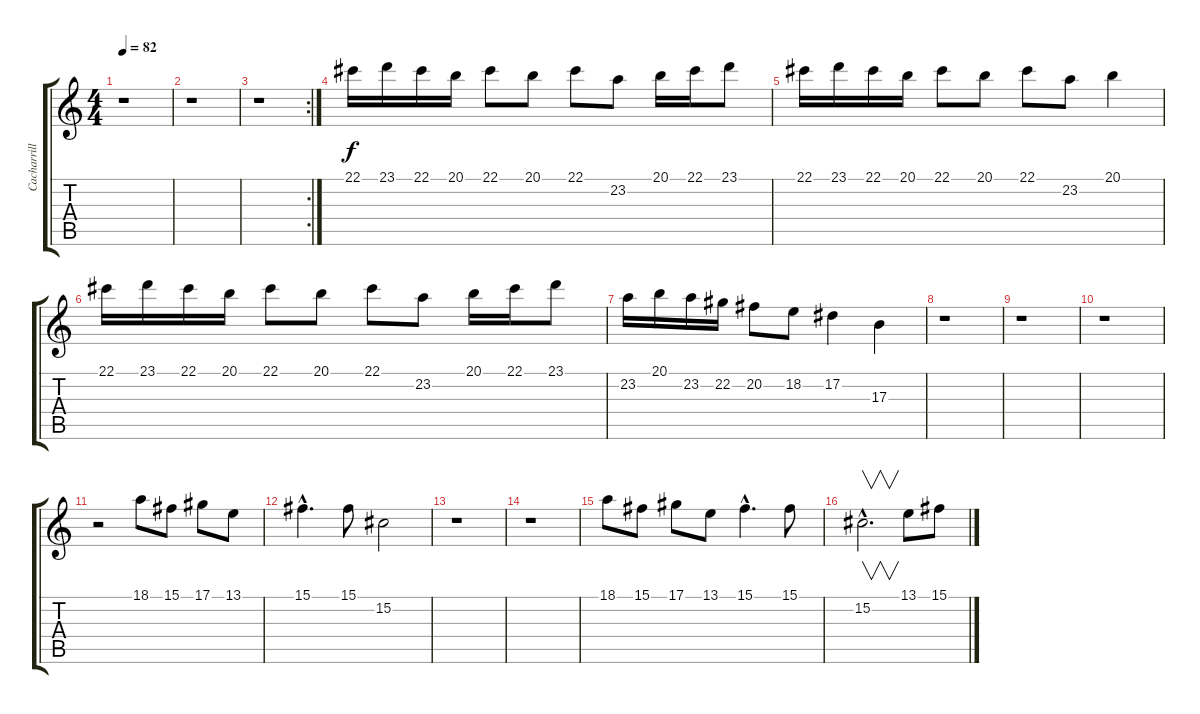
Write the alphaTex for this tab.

\track ("Cacharrillo" "Cacharrill") {instrument glockenspiel}
\staff {score tabs}
\tuning (Eb4 Bb3 Gb3 Db3 Ab2 Eb2) {hide}
\ts (4 4)
\tempo 82
\clef g2
\ks c
r.1{dy f} |
r.1 |
\rc 2
r.1 |
22.1.16 23.1.16 22.1.16 20.1.16 22.1.8 20.1.8 22.1.8 23.2.8 20.1.16 22.1.16 23.1.8 |
22.1.16 23.1.16 22.1.16 20.1.16 22.1.8 20.1.8 22.1.8 23.2.8 20.1.4 |
22.1.16 23.1.16 22.1.16 20.1.16 22.1.8 20.1.8 22.1.8 23.2.8 20.1.16 22.1.16 23.1.8 |
23.2.16 20.1.16 23.2.16 22.2.16 20.2.8 18.2.8 17.2.4 17.3.4 |
r.1 |
r.1 |
r.1 |
r.2 18.1.8 15.1.8 17.1.8 13.1.8 |
15.1{hac}.4{d} 15.1.8 15.2.2 |
r.1 |
r.1 |
18.1.8 15.1.8 17.1.8 13.1.8 15.1{hac}.4{d} 15.1.8 |
15.2{hac}.2{v d} 13.1.8 15.1.8
